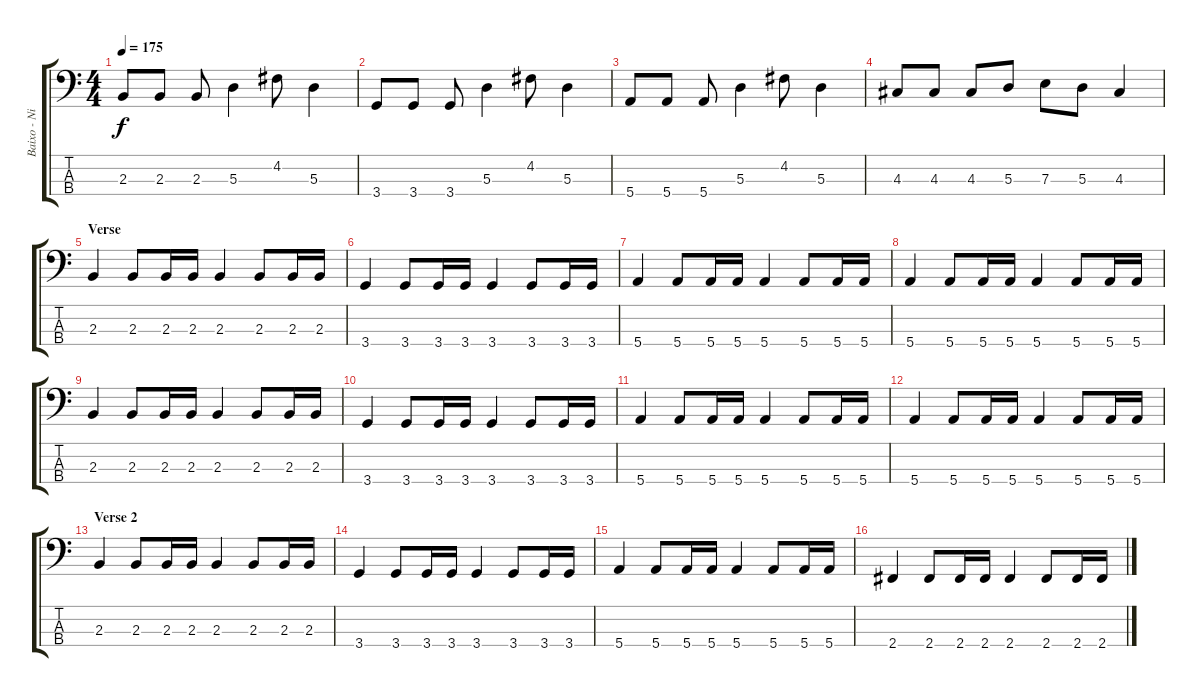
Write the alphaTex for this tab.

\track ("Baixo - Nikola" "Baixo - Ni") {instrument electricbasspick}
\staff {score tabs}
\tuning (G2 D2 A1 E1) {hide}
\ts (4 4)
\tempo 175
\clef f4
\ks c
2.3.8{dy f} 2.3.8 2.3.8 5.3.4 4.2.8 5.3.4 |
3.4.8 3.4.8 3.4.8 5.3.4 4.2.8 5.3.4 |
5.4.8 5.4.8 5.4.8 5.3.4 4.2.8 5.3.4 |
4.3.8 4.3.8 4.3.8 5.3.8 7.3.8 5.3.8 4.3.4 |
\section ("" "Verse")
2.3.4 2.3.8 2.3.16 2.3.16 2.3.4 2.3.8 2.3.16 2.3.16 |
3.4.4 3.4.8 3.4.16 3.4.16 3.4.4 3.4.8 3.4.16 3.4.16 |
5.4.4 5.4.8 5.4.16 5.4.16 5.4.4 5.4.8 5.4.16 5.4.16 |
5.4.4 5.4.8 5.4.16 5.4.16 5.4.4 5.4.8 5.4.16 5.4.16 |
2.3.4 2.3.8 2.3.16 2.3.16 2.3.4 2.3.8 2.3.16 2.3.16 |
3.4.4 3.4.8 3.4.16 3.4.16 3.4.4 3.4.8 3.4.16 3.4.16 |
5.4.4 5.4.8 5.4.16 5.4.16 5.4.4 5.4.8 5.4.16 5.4.16 |
5.4.4 5.4.8 5.4.16 5.4.16 5.4.4 5.4.8 5.4.16 5.4.16 |
\section ("" "Verse 2")
2.3.4 2.3.8 2.3.16 2.3.16 2.3.4 2.3.8 2.3.16 2.3.16 |
3.4.4 3.4.8 3.4.16 3.4.16 3.4.4 3.4.8 3.4.16 3.4.16 |
5.4.4 5.4.8 5.4.16 5.4.16 5.4.4 5.4.8 5.4.16 5.4.16 |
2.4.4 2.4.8 2.4.16 2.4.16 2.4.4 2.4.8 2.4.16 2.4.16
